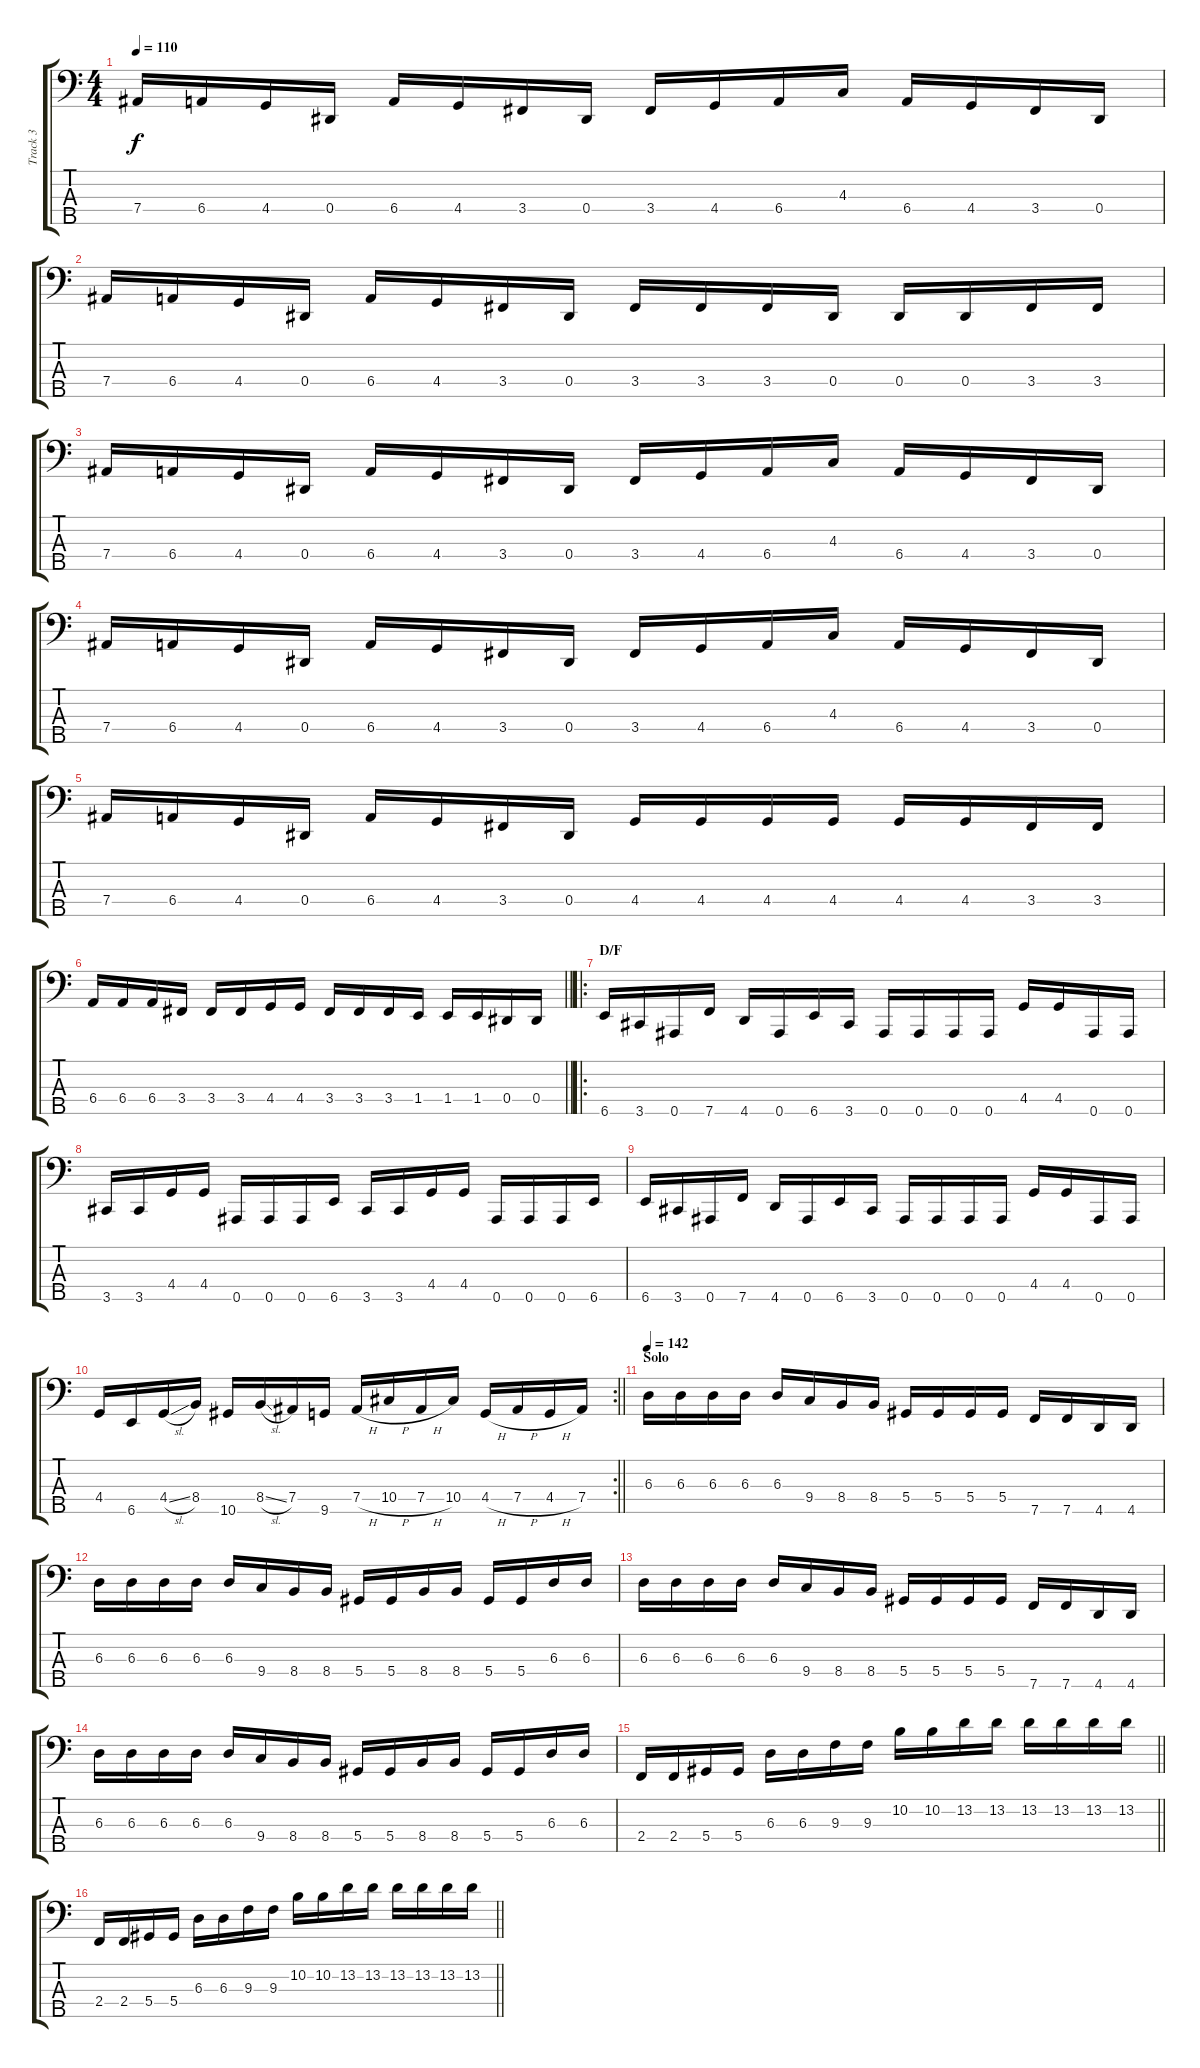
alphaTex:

\track ("Track 3" "Track 3") {instrument electricbassfinger}
\staff {score tabs}
\tuning (Gb2 Db2 Ab1 Eb1 Bb0) {hide}
\ts (4 4)
\tempo 110
\clef f4
\ks c
7.4.16{dy f} 6.4.16 4.4.16 0.4.16 6.4.16 4.4.16 3.4.16 0.4.16 3.4.16 4.4.16 6.4.16 4.3.16 6.4.16 4.4.16 3.4.16 0.4.16 |
7.4.16 6.4.16 4.4.16 0.4.16 6.4.16 4.4.16 3.4.16 0.4.16 3.4.16 3.4.16 3.4.16 0.4.16 0.4.16 0.4.16 3.4.16 3.4.16 |
7.4.16 6.4.16 4.4.16 0.4.16 6.4.16 4.4.16 3.4.16 0.4.16 3.4.16 4.4.16 6.4.16 4.3.16 6.4.16 4.4.16 3.4.16 0.4.16 |
7.4.16 6.4.16 4.4.16 0.4.16 6.4.16 4.4.16 3.4.16 0.4.16 3.4.16 4.4.16 6.4.16 4.3.16 6.4.16 4.4.16 3.4.16 0.4.16 |
7.4.16 6.4.16 4.4.16 0.4.16 6.4.16 4.4.16 3.4.16 0.4.16 4.4.16 4.4.16 4.4.16 4.4.16 4.4.16 4.4.16 3.4.16 3.4.16 |
\barLineRight lightlight
6.4.16 6.4.16 6.4.16 3.4.16 3.4.16 3.4.16 4.4.16 4.4.16 3.4.16 3.4.16 3.4.16 1.4.16 1.4.16 1.4.16 0.4.16 0.4.16 |
\ro
\section ("" "D/F")
6.5.16 3.5.16 0.5.16 7.5.16 4.5.16 0.5.16 6.5.16 3.5.16 0.5.16 0.5.16 0.5.16 0.5.16 4.4.16 4.4.16 0.5.16 0.5.16 |
3.5.16 3.5.16 4.4.16 4.4.16 0.5.16 0.5.16 0.5.16 6.5.16 3.5.16 3.5.16 4.4.16 4.4.16 0.5.16 0.5.16 0.5.16 6.5.16 |
6.5.16 3.5.16 0.5.16 7.5.16 4.5.16 0.5.16 6.5.16 3.5.16 0.5.16 0.5.16 0.5.16 0.5.16 4.4.16 4.4.16 0.5.16 0.5.16 |
\rc 2
\barLineRight lightlight
4.4.16 6.5.16 4.4{sl}.16 8.4.16 10.5.16 8.4{sl}.16 7.4.16 9.5.16 7.4{h}.16 10.4{h}.16 7.4{h}.16 10.4.16 4.4{h}.16 7.4{h}.16 4.4{h}.16 7.4.16 |
\section ("" "Solo")
\tempo 142
6.3.16 6.3.16 6.3.16 6.3.16 6.3.16 9.4.16 8.4.16 8.4.16 5.4.16 5.4.16 5.4.16 5.4.16 7.5.16 7.5.16 4.5.16 4.5.16 |
6.3.16 6.3.16 6.3.16 6.3.16 6.3.16 9.4.16 8.4.16 8.4.16 5.4.16 5.4.16 8.4.16 8.4.16 5.4.16 5.4.16 6.3.16 6.3.16 |
6.3.16 6.3.16 6.3.16 6.3.16 6.3.16 9.4.16 8.4.16 8.4.16 5.4.16 5.4.16 5.4.16 5.4.16 7.5.16 7.5.16 4.5.16 4.5.16 |
6.3.16 6.3.16 6.3.16 6.3.16 6.3.16 9.4.16 8.4.16 8.4.16 5.4.16 5.4.16 8.4.16 8.4.16 5.4.16 5.4.16 6.3.16 6.3.16 |
\barLineRight lightlight
2.4.16 2.4.16 5.4.16 5.4.16 6.3.16 6.3.16 9.3.16 9.3.16 10.2.16 10.2.16 13.2.16 13.2.16 13.2.16 13.2.16 13.2.16 13.2.16 |
\barLineRight lightlight
2.4.16 2.4.16 5.4.16 5.4.16 6.3.16 6.3.16 9.3.16 9.3.16 10.2.16 10.2.16 13.2.16 13.2.16 13.2.16 13.2.16 13.2.16 13.2.16
